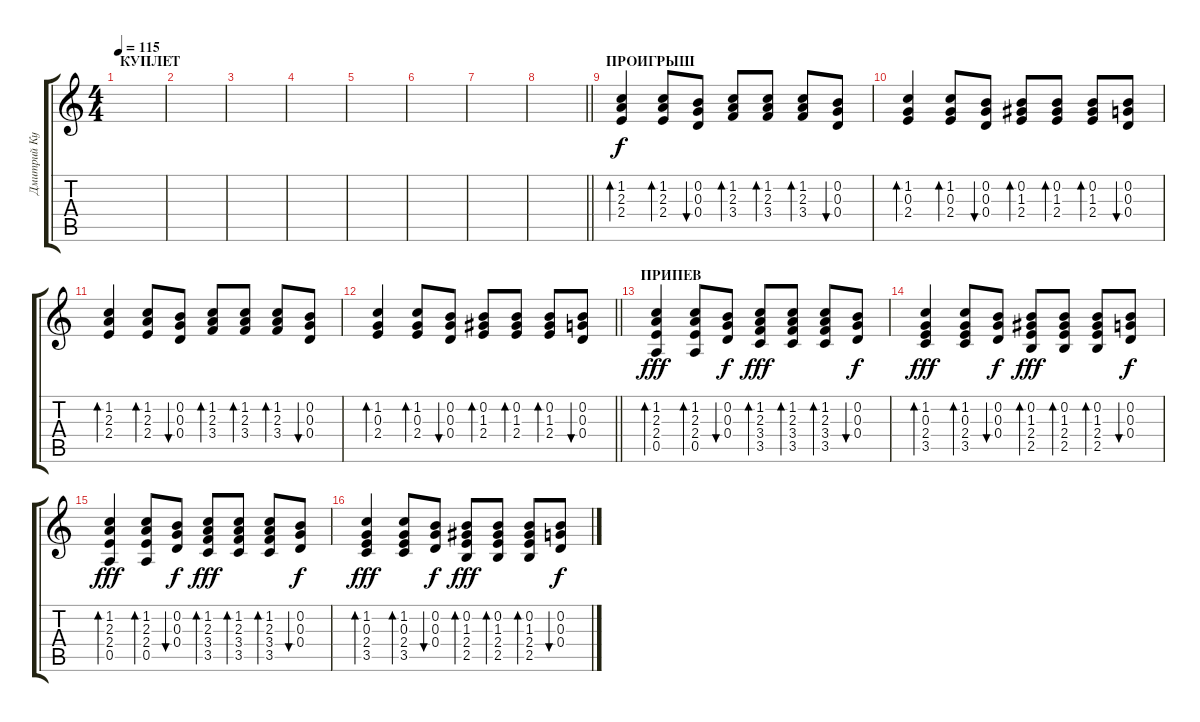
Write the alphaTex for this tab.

\track ("Дмитрий Курлыгин" "Дмитрий Ку") {instrument distortionguitar}
\staff {score tabs}
\tuning (E4 B3 G3 D3 A2 E2) {hide}
\ts (4 4)
\section ("" "КУПЛЕТ")
\tempo 115
\clef g2
\ks c
|
|
|
|
|
|
|
\barLineRight lightlight
|
\section ("" "ПРОИГРЫШ")
(1.2 2.3 2.4).4{bd 60} (1.2 2.3 2.4).8{bd 60} (0.2 0.3 0.4).8{bu 60} (1.2 2.3 3.4).8{bd 60} (1.2 2.3 3.4).8{bd 60} (1.2 2.3 3.4).8{bd 60} (0.2 0.3 0.4).8{bu 60} |
(1.2 0.3 2.4).4{bd 60} (1.2 0.3 2.4).8{bd 60} (0.2 0.3 0.4).8{bu 60} (0.2 1.3 2.4).8{bd 60} (0.2 1.3 2.4).8{bd 60} (0.2 1.3 2.4).8{bd 60} (0.2 0.3 0.4).8{bu 60} |
(1.2 2.3 2.4).4{bd 60} (1.2 2.3 2.4).8{bd 60} (0.2 0.3 0.4).8{bu 60} (1.2 2.3 3.4).8{bd 60} (1.2 2.3 3.4).8{bd 60} (1.2 2.3 3.4).8{bd 60} (0.2 0.3 0.4).8{bu 60} |
\barLineRight lightlight
(1.2 0.3 2.4).4{bd 60} (1.2 0.3 2.4).8{bd 60} (0.2 0.3 0.4).8{bu 60} (0.2 1.3 2.4).8{bd 60} (0.2 1.3 2.4).8{bd 60} (0.2 1.3 2.4).8{bd 60} (0.2 0.3 0.4).8{bu 60} |
\section ("" "ПРИПЕВ")
(1.2 2.3 2.4 0.5).4{bd 60 dy fff} (1.2 2.3 2.4 0.5).8{bd 60} (0.2 0.3 0.4).8{bu 60 dy f} (1.2 2.3 3.4 3.5).8{bd 60 dy fff} (1.2 2.3 3.4 3.5).8{bd 60} (1.2 2.3 3.4 3.5).8{bd 60} (0.2 0.3 0.4).8{bu 60 dy f} |
(1.2 0.3 2.4 3.5).4{bd 60 dy fff} (1.2 0.3 2.4 3.5).8{bd 60} (0.2 0.3 0.4).8{bu 60 dy f} (0.2 1.3 2.4 2.5).8{bd 60 dy fff} (0.2 1.3 2.4 2.5).8{bd 60} (0.2 1.3 2.4 2.5).8{bd 60} (0.2 0.3 0.4).8{bu 60 dy f} |
(1.2 2.3 2.4 0.5).4{bd 60 dy fff} (1.2 2.3 2.4 0.5).8{bd 60} (0.2 0.3 0.4).8{bu 60 dy f} (1.2 2.3 3.4 3.5).8{bd 60 dy fff} (1.2 2.3 3.4 3.5).8{bd 60} (1.2 2.3 3.4 3.5).8{bd 60} (0.2 0.3 0.4).8{bu 60 dy f} |
(1.2 0.3 2.4 3.5).4{bd 60 dy fff} (1.2 0.3 2.4 3.5).8{bd 60} (0.2 0.3 0.4).8{bu 60 dy f} (0.2 1.3 2.4 2.5).8{bd 60 dy fff} (0.2 1.3 2.4 2.5).8{bd 60} (0.2 1.3 2.4 2.5).8{bd 60} (0.2 0.3 0.4).8{bu 60 dy f}
